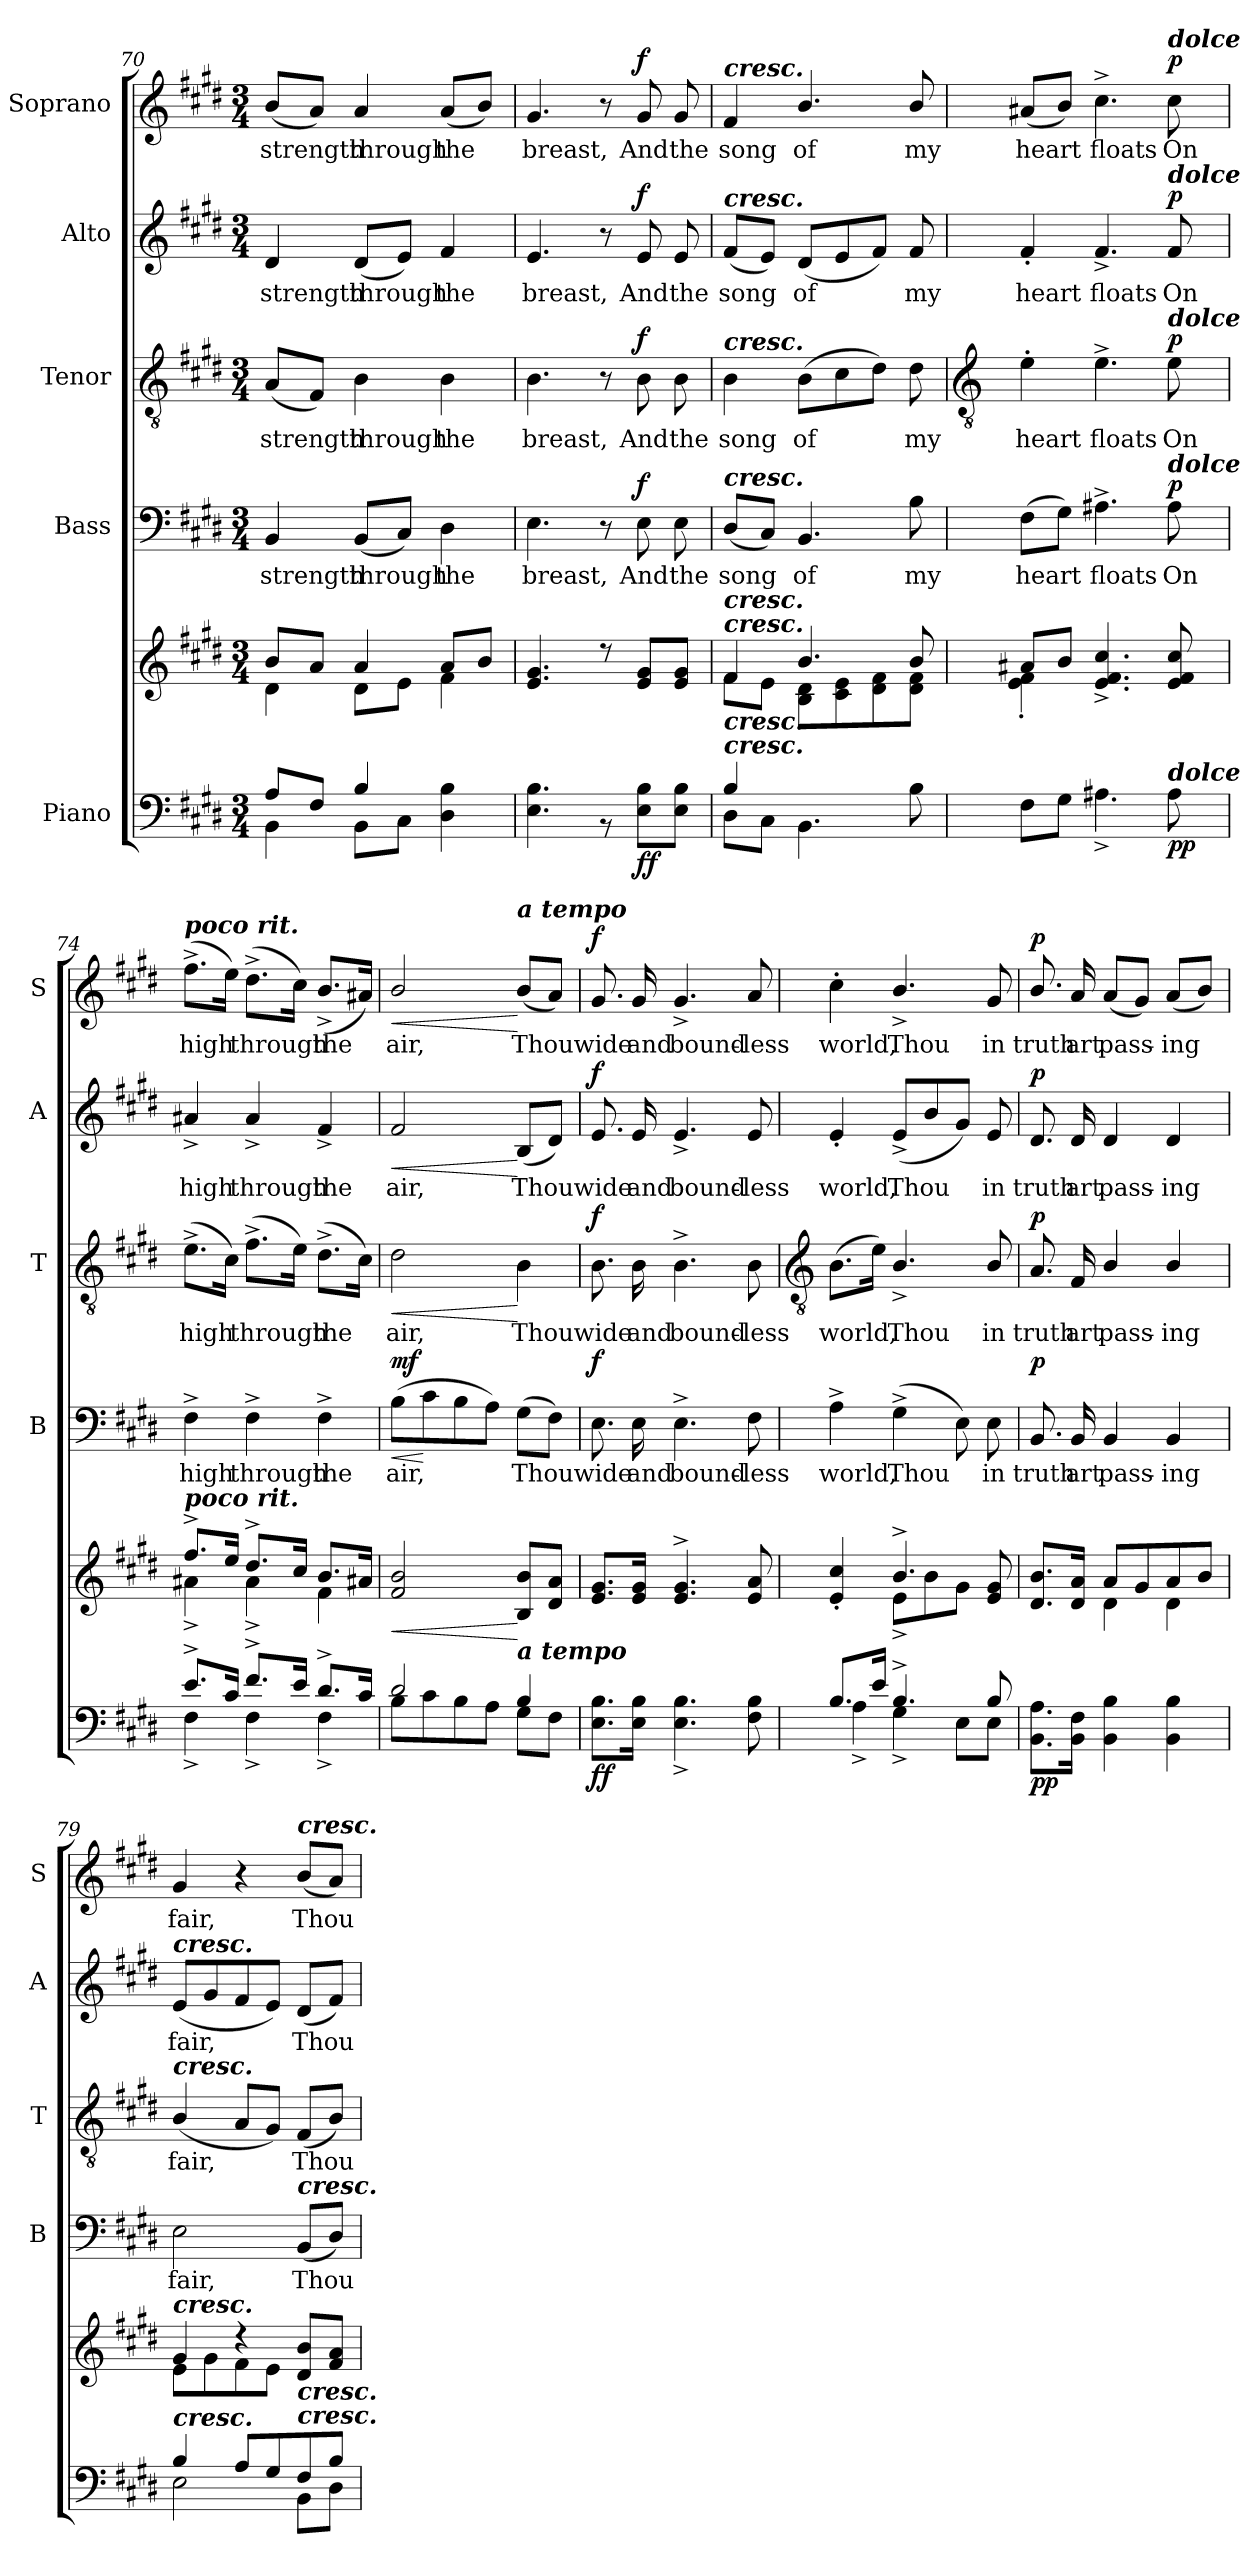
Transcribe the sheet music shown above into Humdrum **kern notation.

**kern	**kern	**dynam	**kern	**text	**dynam	**kern	**text	**dynam	**kern	**text	**dynam	**kern	**text	**dynam
*part5	*part5	*part5	*part4	*part4	*part4	*part3	*part3	*part3	*part2	*part2	*part2	*part1	*part1	*part1
*staff6	*staff5	*staff5/6	*staff4	*staff4	*staff4	*staff3	*staff3	*staff3	*staff2	*staff2	*staff2	*staff1	*staff1	*staff1
*I"Piano	*	*	*I"Bass	*	*	*I"Tenor	*	*	*I"Alto	*	*	*I"Soprano	*	*
*	*	*	*I'B	*	*	*I'T	*	*	*I'A	*	*	*I'S	*	*
*clefF4	*clefG2	*	*clefF4	*	*	*clefGv2	*	*	*clefG2	*	*	*clefG2	*	*
*k[f#c#g#d#]	*k[f#c#g#d#]	*	*k[f#c#g#d#]	*	*	*k[f#c#g#d#]	*	*	*k[f#c#g#d#]	*	*	*k[f#c#g#d#]	*	*
*E:	*E:	*	*E:	*	*	*E:	*	*	*E:	*	*	*E:	*	*
*M3/4	*M3/4	*	*M3/4	*	*	*M3/4	*	*	*M3/4	*	*	*M3/4	*	*
=70	=70	=70	=70	=70	=70	=70	=70	=70	=70	=70	=70	=70	=70	=70
*^	*^	*	*	*	*	*	*	*	*	*	*	*	*	*
!	!	!	!	!	!	!LO:LY:b	!	!	!LO:LY:b	!	!	!LO:LY:b	!	!	!LO:LY:b	!
8A/L	4BB\	8b/L	4d#\	.	4BB	strength	.	(<8AL	strength	.	4d#	strength	.	(<8bL	strength	.
8F#/J	.	8a/J	.	.	.	.	.	8F#J)	.	.	.	.	.	8aJ)	.	.
!	!	!	!	!	!	!LO:LY:b	!	!	!LO:LY:b	!	!	!LO:LY:b	!	!	!LO:LY:b	!
4B/	8BB\L	4a/	8d#\L	.	(<8BBL	through	.	4B	through	.	(<8d#L	through	.	4a	through	.
.	8C#\J	.	8e\J	.	8C#J)	.	.	.	.	.	8eJ)	.	.	.	.	.
!	!	!	!	!	!	!LO:LY:b	!	!	!LO:LY:b	!	!	!LO:LY:b	!	!	!LO:LY:b	!
4ryy	4D#\ 4B\	8a/L	4f#\	.	4D#	the	.	4B	the	.	4f#	the	.	(<8aL	the	.
.	.	8b/J	.	.	.	.	.	.	.	.	.	.	.	8bJ)	.	.
=71	=71	=71	=71	=71	=71	=71	=71	=71	=71	=71	=71	=71	=71	=71	=71	=71
!	!	!	!	!	!	!LO:LY:b	!	!	!LO:LY:b	!	!	!LO:LY:b	!	!	!LO:LY:b	!
2.ryy	4.E\ 4.B\	4.e/ 4.g#/	2.ryy	.	4.E	breast,	.	4.B	breast,	.	4.e	breast,	.	4.g#	breast,	.
.	8r	8r	.	.	8r	.	.	8r	.	.	8r	.	.	8r	.	.
!	!	!	!	!LO:DY:b=2	!	!LO:LY:b	!	!	!LO:LY:b	!	!	!LO:LY:b	!	!	!LO:LY:b	!
!	!	!	!	!LO:DY:n=1:b	!	!	!LO:DY:b	!	!	!LO:DY:b	!	!	!LO:DY:b	!	!	!LO:DY:b
.	8E\ 8B\L	8e/ 8g#/L	.	f f	8E	And	f	8B	And	f	8e	And	f	8g#	And	f
!	!	!	!	!	!	!LO:LY:b	!	!	!LO:LY:b	!	!	!LO:LY:b	!	!	!LO:LY:b	!
.	8E\ 8B\J	8e/ 8g#/J	.	.	8E	the	.	8B	the	.	8e	the	.	8g#	the	.
=72	=72	=72	=72	=72	=72	=72	=72	=72	=72	=72	=72	=72	=72	=72	=72	=72
!	!	!	!	!	!	!	!	!	!	!	!	!	!	!LO:TX:a:Bi:t=cresc.	!	!
!	!	!	!	!	!	!	!	!	!	!	!LO:TX:a:Bi:t=cresc.	!	!	!	!	!
!	!	!	!	!	!	!	!	!LO:TX:a:Bi:t=cresc.	!	!	!	!	!	!	!	!
!	!	!	!	!	!LO:TX:a:Bi:t=cresc.	!	!	!	!	!	!	!	!	!	!	!
!	!	!LO:TX:a:Bi:t=cresc.	!	!	!	!	!	!	!	!	!	!	!	!	!	!
!	!	!LO:TX:a:Bi:t=cresc.	!	!	!	!	!	!	!	!	!	!	!	!	!	!
!LO:TX:a:Bi:t=cresc.	!	!	!	!	!	!	!	!	!	!	!	!	!	!	!	!
!LO:TX:a:Bi:t=cresc.	!	!	!	!	!	!	!	!	!	!	!	!	!	!	!	!
!	!	!	!	!	!	!LO:LY:b	!	!	!LO:LY:b	!	!	!LO:LY:b	!	!	!LO:LY:b	!
4B/	8D#\L	4f#/	8f#\L	.	(<8D#L	song	.	4B	song	.	(<8f#L	song	.	4f#	song	.
.	8C#\J	.	8e\J	.	8C#J)	.	.	.	.	.	8eJ)	.	.	.	.	.
!	!	!	!	!	!	!LO:LY:b	!	!	!LO:LY:b	!	!	!LO:LY:b	!	!	!LO:LY:b	!
2ryy	4.BB\	4.b/	8B\ 8d#\L	.	4.BB	of	.	(>8BL	of	.	(<8d#L	of	.	4.b/	of	.
.	.	.	8c#\ 8e\	.	.	.	.	8c#	.	.	8e	.	.	.	.	.
.	.	.	8d#\ 8f#\	.	.	.	.	8d#J)	.	.	8f#J)	.	.	.	.	.
!	!	!	!	!	!	!LO:LY:b	!	!	!LO:LY:b	!	!	!LO:LY:b	!	!	!LO:LY:b	!
.	8B\	8b/	8d#\ 8f#\J	.	8B	my	.	8d#	my	.	8f#	my	.	8b/	my	.
!!LO:LB:g=z
=73	=73	=73	=73	=73	=73	=73	=73	=73	=73	=73	=73	=73	=73	=73	=73	=73
*	*	*	*	*	*	*	*	*clefGv2	*	*	*	*	*	*	*	*
!	!	!	!	!	!	!LO:LY:b	!	!	!LO:LY:b	!	!	!LO:LY:b	!	!	!LO:LY:b	!
2.ryy	8F#\L	8a#X/L	4e\' 4f#\'	.	(>8F#L	heart	.	4e'	heart	.	4f#'	heart	.	(<8a#XL	heart	.
.	8G#\J	8b/J	.	.	8G#J)	.	.	.	.	.	.	.	.	8bJ)	.	.
!	!	!	!	!	!	!LO:LY:b	!	!	!LO:LY:b	!	!	!LO:LY:b	!	!	!LO:LY:b	!
.	4.A#X^\	4.e/^ 4.f#/^ 4.cc#/^	2ryy	.	4.A#X^	floats	.	4.e^	floats	.	4.f#^	floats	.	4.cc#^	floats	.
!	!	!	!	!	!	!	!	!	!	!	!	!	!	!LO:TX:a:Bi:t=dolce	!	!
!	!	!	!	!	!	!	!	!	!	!	!LO:TX:a:Bi:t=dolce	!	!	!	!	!
!	!	!	!	!	!	!	!	!LO:TX:a:Bi:t=dolce	!	!	!	!	!	!	!	!
!	!	!	!	!	!LO:TX:a:Bi:t=dolce	!	!	!	!	!	!	!	!	!	!	!
!	!LO:TX:a:Bi:t=dolce	!	!	!	!	!	!	!	!	!	!	!	!	!	!	!
!	!	!	!	!LO:DY:b=2	!	!LO:LY:b	!	!	!LO:LY:b	!	!	!LO:LY:b	!	!	!LO:LY:b	!
!	!	!	!	!LO:DY:n=1:b	!	!	!LO:DY:b	!	!	!LO:DY:b	!	!	!LO:DY:b	!	!	!LO:DY:b
.	8A#\	8e/ 8f#/ 8cc#/	.	p p	8A#	On	p	8e	On	p	8f#	On	p	8cc#	On	p
=74	=74	=74	=74	=74	=74	=74	=74	=74	=74	=74	=74	=74	=74	=74	=74	=74
!	!	!	!	!	!	!	!	!	!	!	!	!	!	!LO:TX:a:Bi:t=poco rit.	!	!
!	!	!LO:TX:a:Bi:t=poco rit.	!	!	!	!	!	!	!	!	!	!	!	!	!	!
!	!	!	!	!	!	!LO:LY:b	!	!	!LO:LY:b	!	!	!LO:LY:b	!	!	!LO:LY:b	!
8.e^/L	4F#^\	8.ff#^/L	4a#X^\	.	4F#^	high	.	(>8.e^L	high	.	4a#X^	high	.	(>8.ff#^L	high	.
16c#/J	.	16ee/J	.	.	.	.	.	16c#J)	.	.	.	.	.	16eeJ)	.	.
!	!	!	!	!	!	!LO:LY:b	!	!	!LO:LY:b	!	!	!LO:LY:b	!	!	!LO:LY:b	!
8.f#^/L	4F#^\	8.dd#^/L	4a#^\	.	4F#^	through	.	(>8.f#^L	through	.	4a#^	through	.	(>8.dd#^L	through	.
16e/J	.	16cc#/J	.	.	.	.	.	16eJ)	.	.	.	.	.	16cc#J)	.	.
!	!	!	!	!	!	!LO:LY:b	!	!	!LO:LY:b	!	!	!LO:LY:b	!	!	!LO:LY:b	!
8.d#^/L	4F#^\	8.b/L	4f#\	.	4F#^	the	.	(>8.d#^L	the	.	4f#^	the	.	(<8.b^L	the	.
16c#/J	.	16a#X/J	.	.	.	.	.	16c#J)	.	.	.	.	.	16a#XJ)	.	.
=75	=75	=75	=75	=75	=75	=75	=75	=75	=75	=75	=75	=75	=75	=75	=75	=75
!	!	!	!	!LO:HP:b	!	!LO:LY:b	!LO:HP:b	!	!LO:LY:b	!LO:HP:b	!	!LO:LY:b	!LO:HP:b	!	!LO:LY:b	!LO:HP:b
!	!	!	!	!	!	!	!LO:DY:n=1:b	!	!	!	!	!	!	!	!	!
2d#/	8B\L	2f#/ 2b/	2ryy	<	(>8BL	air,	< mf	2d#	air,	<	2f#	air,	<	2b/	air,	<
.	8c#\	.	.	.	8c#	.	[	.	.	.	.	.	.	.	.	.
.	8B\	.	.	.	8B	.	.	.	.	.	.	.	.	.	.	.
.	8A\J	.	.	.	8AJ)	.	.	.	.	.	.	.	.	.	.	.
!	!	!	!	!	!	!	!	!	!	!	!	!	!	!LO:TX:a:Bi:t=a tempo	!	!
!	!	!LO:TX:b:Bi:t=a tempo	!	!	!	!	!	!	!	!	!	!	!	!	!	!
!	!	!	!	!	!	!LO:LY:b	!	!	!LO:LY:b	!	!	!LO:LY:b	!	!	!LO:LY:b	!
4B/	8G#\L	8B/ 8b/L	8ryy	[	(>8G#L	Thou	.	4B	Thou	[	(<8BL	Thou	[	(<8bL	Thou	[
.	8F#\J	8d#/ 8a/J	8ryy	.	8F#J)	.	.	.	.	.	8d#J)	.	.	8aJ)	.	.
=76	=76	=76	=76	=76	=76	=76	=76	=76	=76	=76	=76	=76	=76	=76	=76	=76
!	!	!	!	!LO:DY:b=2	!	!LO:LY:b	!	!	!LO:LY:b	!	!	!LO:LY:b	!	!	!LO:LY:b	!
!	!	!	!	!LO:DY:n=1:b	!	!	!LO:DY:b	!	!	!LO:DY:b	!	!	!LO:DY:b	!	!	!LO:DY:b
2.ryy	8.E\ 8.B\L	8.e/ 8.g#/L	2.ryy	f f	8.E	wide	f	8.B	wide	f	8.e	wide	f	8.g#	wide	f
!	!	!	!	!	!	!LO:LY:b	!	!	!LO:LY:b	!	!	!LO:LY:b	!	!	!LO:LY:b	!
.	16E\ 16B\J	16e/ 16g#/J	.	.	16E	and	.	16B	and	.	16e	and	.	16g#	and	.
!	!	!	!	!	!	!LO:LY:b	!	!	!LO:LY:b	!	!	!LO:LY:b	!	!	!LO:LY:b	!
.	4.E\^ 4.B\^	4.e/^ 4.g#/^	.	.	4.E^	bound-	.	4.B^	bound-	.	4.e^	bound-	.	4.g#^	bound-	.
!	!	!	!	!	!	!LO:LY:b	!	!	!LO:LY:b	!	!	!LO:LY:b	!	!	!LO:LY:b	!
.	8F#\ 8B\	8e/ 8a/	.	.	8F#	-less	.	8B	-less	.	8e	-less	.	8a	-less	.
!!LO:LB:g=z
=77	=77	=77	=77	=77	=77	=77	=77	=77	=77	=77	=77	=77	=77	=77	=77	=77
*	*	*	*	*	*	*	*	*clefGv2	*	*	*	*	*	*	*	*
!	!	!	!	!	!	!LO:LY:b	!	!	!LO:LY:b	!	!	!LO:LY:b	!	!	!LO:LY:b	!
8.B/L	4A^\	4e/' 4cc#/'	4ryy	.	4A^	world,	.	(>8.BL	world,	.	4e'	world,	.	4cc#'	world,	.
16e/J	.	.	.	.	.	.	.	16eJ)	.	.	.	.	.	.	.	.
!	!	!	!	!	!	!LO:LY:b	!	!	!LO:LY:b	!	!	!LO:LY:b	!	!	!LO:LY:b	!
4.B^/	4G#^\	4.b^/	8e^\L	.	(>4G#^	Thou	.	4.B^/	Thou	.	(<8e^L	Thou	.	4.b^/	Thou	.
.	.	.	8b\	.	.	.	.	.	.	.	8b	.	.	.	.	.
.	8E\L	.	8g#\J	.	8E)	.	.	.	.	.	8g#J)	.	.	.	.	.
!	!	!	!	!	!	!LO:LY:b	!	!	!LO:LY:b	!	!	!LO:LY:b	!	!	!LO:LY:b	!
8B/	8E\J	8e/ 8g#/	8ryy	.	8E	in	.	8B/	in	.	8e	in	.	8g#	in	.
=78	=78	=78	=78	=78	=78	=78	=78	=78	=78	=78	=78	=78	=78	=78	=78	=78
!	!	!	!	!LO:DY:b=2	!	!LO:LY:b	!	!	!LO:LY:b	!	!	!LO:LY:b	!	!	!LO:LY:b	!
!	!	!	!	!LO:DY:n=1:b	!	!	!LO:DY:b	!	!	!LO:DY:b	!	!	!LO:DY:b	!	!	!LO:DY:b
2.ryy	8.BB\ 8.A\L	8.d#/ 8.b/L	4ryy	p p	8.BB	truth	p	8.A	truth	p	8.d#	truth	p	8.b/	truth	p
!	!	!	!	!	!	!LO:LY:b	!	!	!LO:LY:b	!	!	!LO:LY:b	!	!	!LO:LY:b	!
.	16BB\ 16F#\J	16d#/ 16a/J	.	.	16BB	art	.	16F#	art	.	16d#	art	.	16a	art	.
!	!	!	!	!	!	!LO:LY:b	!	!	!LO:LY:b	!	!	!LO:LY:b	!	!	!LO:LY:b	!
.	4BB\ 4B\	8a/L	4d#\	.	4BB	pass-	.	4B/	pass-	.	4d#	pass-	.	(<8aL	pass-	.
.	.	8g#/	.	.	.	.	.	.	.	.	.	.	.	8g#J)	.	.
!	!	!	!	!	!	!LO:LY:b	!	!	!LO:LY:b	!	!	!LO:LY:b	!	!	!LO:LY:b	!
.	4BB\ 4B\	8a/	4d#\	.	4BB	-ing	.	4B/	-ing	.	4d#	-ing	.	(<8aL	ing	.
.	.	8b/J	.	.	.	.	.	.	.	.	.	.	.	8bJ)	.	.
=79	=79	=79	=79	=79	=79	=79	=79	=79	=79	=79	=79	=79	=79	=79	=79	=79
!	!	!	!	!	!	!	!	!	!	!	!LO:TX:a:Bi:t=cresc.	!	!	!	!	!
!	!	!	!	!	!	!	!	!LO:TX:a:Bi:t=cresc.	!	!	!	!	!	!	!	!
!	!	!LO:TX:a:Bi:t=cresc.	!	!	!	!	!	!	!	!	!	!	!	!	!	!
!LO:TX:a:Bi:t=cresc.	!	!	!	!	!	!	!	!	!	!	!	!	!	!	!	!
!	!	!	!	!	!	!LO:LY:b	!	!	!LO:LY:b	!	!	!LO:LY:b	!	!	!LO:LY:b	!
4B/	2E\	4g#/	8e\L	.	2E	fair,	.	(<4B/	fair,	.	(<8eL	fair,	.	4g#	fair,	.
.	.	.	8g#\	.	.	.	.	.	.	.	8g#	.	.	.	.	.
8A/L	.	4r	8f#\	.	.	.	.	8AL	.	.	8f#	.	.	4r	.	.
8G#/	.	.	8e\J	.	.	.	.	8G#J)	.	.	8eJ)	.	.	.	.	.
!	!	!	!	!	!	!	!	!	!	!	!	!	!	!LO:TX:a:Bi:t=cresc.	!	!
!	!	!	!	!	!LO:TX:a:Bi:t=cresc.	!	!	!	!	!	!	!	!	!	!	!
!	!	!LO:TX:b:Bi:t=cresc.	!	!	!	!	!	!	!	!	!	!	!	!	!	!
!LO:TX:a:Bi:t=cresc.	!	!	!	!	!	!	!	!	!	!	!	!	!	!	!	!
!	!	!	!	!	!	!LO:LY:b	!	!	!LO:LY:b	!	!	!LO:LY:b	!	!	!LO:LY:b	!
8F#/	8BB\L	8d#/ 8b/L	4ryy	.	(<8BBL	Thou	.	(<8F#L	Thou	.	(<8d#L	Thou	.	(<8bL	Thou	.
8B/J	8D#\J	8f#/ 8a/J	.	.	8D#J)	.	.	8BJ)	.	.	8f#J)	.	.	8aJ)	.	.
*v	*v	*	*	*	*	*	*	*	*	*	*	*	*	*	*	*
*	*v	*v	*	*	*	*	*	*	*	*	*	*	*	*	*
=	=	=	=	=	=	=	=	=	=	=	=	=	=	=
*-	*-	*-	*-	*-	*-	*-	*-	*-	*-	*-	*-	*-	*-	*-
